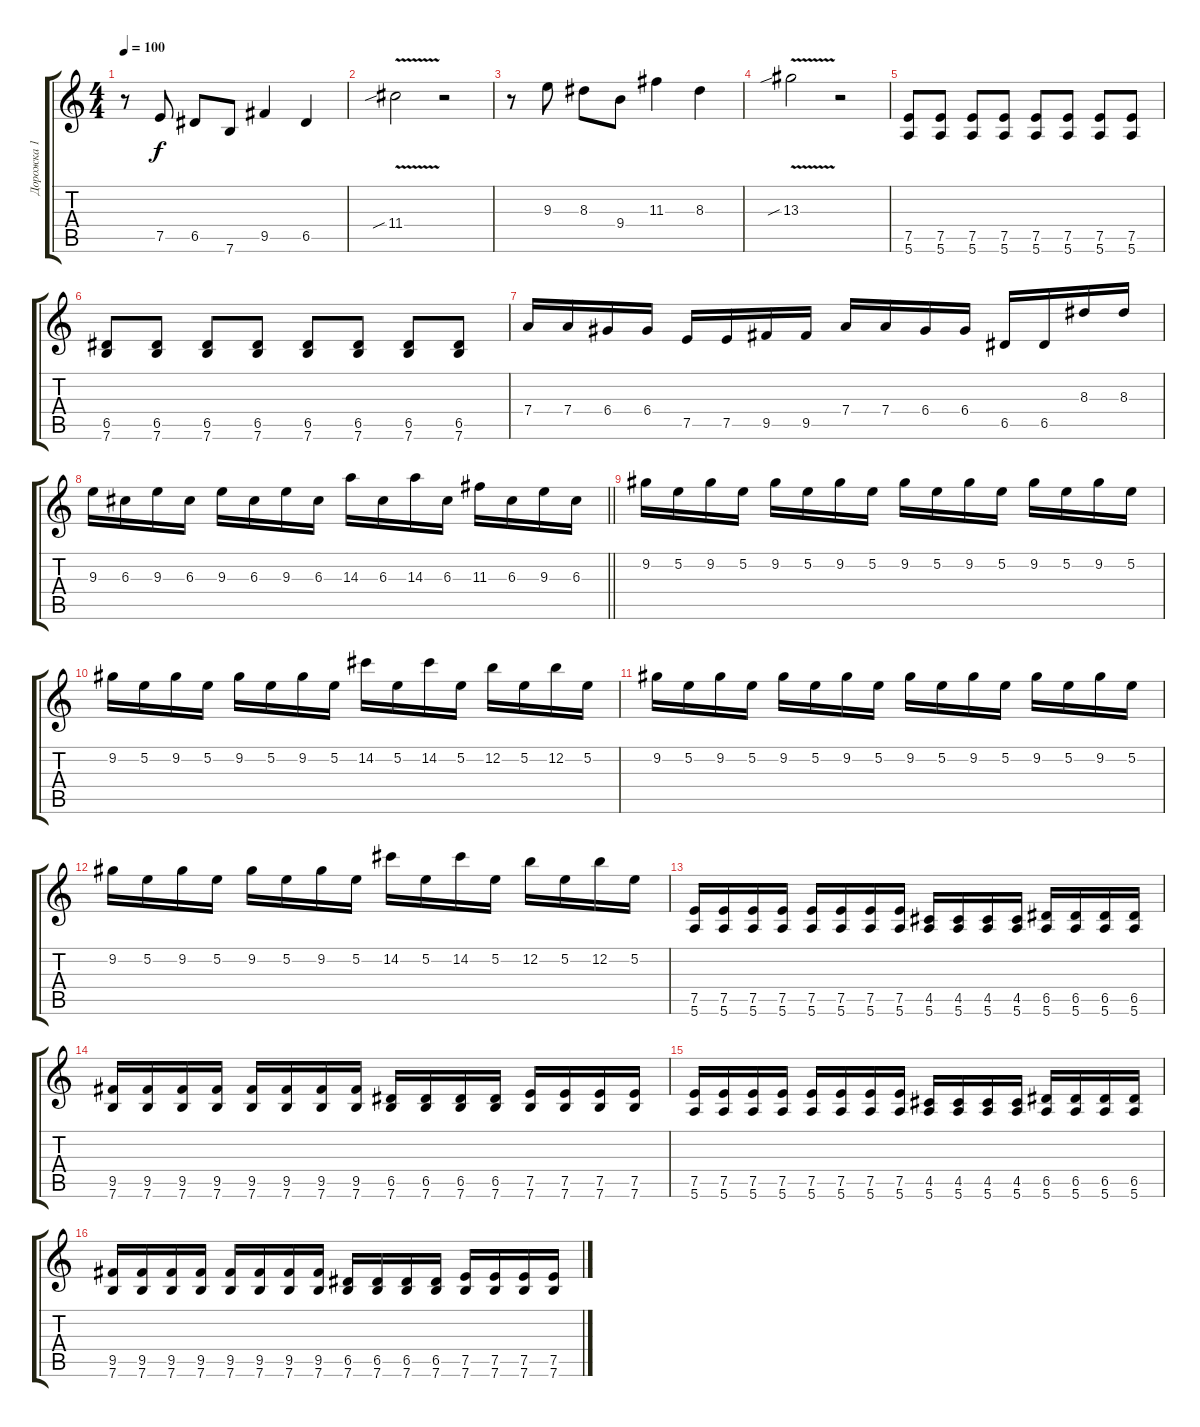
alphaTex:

\track ("Дорожка 1" "Дорожка 1") {instrument distortionguitar}
\staff {score tabs}
\tuning (E4 B3 G3 D3 A2 E2) {hide}
\ts (4 4)
\tempo 100
\clef g2
\ks c
r.8{dy f} 7.5.8 6.5.8 7.6.8 9.5.4 6.5.4 |
11.4{v sib}.2 r.2 |
r.8 9.3.8 8.3.8 9.4.8 11.3.4 8.3.4 |
13.3{v sib}.2 r.2 |
(7.5 5.6).8 (7.5 5.6).8 (7.5 5.6).8 (7.5 5.6).8 (7.5 5.6).8 (7.5 5.6).8 (7.5 5.6).8 (7.5 5.6).8 |
(6.5 7.6).8 (6.5 7.6).8 (6.5 7.6).8 (6.5 7.6).8 (6.5 7.6).8 (6.5 7.6).8 (6.5 7.6).8 (6.5 7.6).8 |
7.4.16 7.4.16 6.4.16 6.4.16 7.5.16 7.5.16 9.5.16 9.5.16 7.4.16 7.4.16 6.4.16 6.4.16 6.5.16 6.5.16 8.3.16 8.3.16 |
\barLineRight lightlight
9.3.16 6.3.16 9.3.16 6.3.16 9.3.16 6.3.16 9.3.16 6.3.16 14.3.16 6.3.16 14.3.16 6.3.16 11.3.16 6.3.16 9.3.16 6.3.16 |
9.2.16 5.2.16 9.2.16 5.2.16 9.2.16 5.2.16 9.2.16 5.2.16 9.2.16 5.2.16 9.2.16 5.2.16 9.2.16 5.2.16 9.2.16 5.2.16 |
9.2.16 5.2.16 9.2.16 5.2.16 9.2.16 5.2.16 9.2.16 5.2.16 14.2.16 5.2.16 14.2.16 5.2.16 12.2.16 5.2.16 12.2.16 5.2.16 |
9.2.16 5.2.16 9.2.16 5.2.16 9.2.16 5.2.16 9.2.16 5.2.16 9.2.16 5.2.16 9.2.16 5.2.16 9.2.16 5.2.16 9.2.16 5.2.16 |
9.2.16 5.2.16 9.2.16 5.2.16 9.2.16 5.2.16 9.2.16 5.2.16 14.2.16 5.2.16 14.2.16 5.2.16 12.2.16 5.2.16 12.2.16 5.2.16 |
(7.5 5.6).16 (7.5 5.6).16 (7.5 5.6).16 (7.5 5.6).16 (7.5 5.6).16 (7.5 5.6).16 (7.5 5.6).16 (7.5 5.6).16 (4.5 5.6).16 (4.5 5.6).16 (4.5 5.6).16 (4.5 5.6).16 (6.5 5.6).16 (6.5 5.6).16 (6.5 5.6).16 (6.5 5.6).16 |
(9.5 7.6).16 (9.5 7.6).16 (9.5 7.6).16 (9.5 7.6).16 (9.5 7.6).16 (9.5 7.6).16 (9.5 7.6).16 (9.5 7.6).16 (6.5 7.6).16 (6.5 7.6).16 (6.5 7.6).16 (6.5 7.6).16 (7.5 7.6).16 (7.5 7.6).16 (7.5 7.6).16 (7.5 7.6).16 |
(7.5 5.6).16 (7.5 5.6).16 (7.5 5.6).16 (7.5 5.6).16 (7.5 5.6).16 (7.5 5.6).16 (7.5 5.6).16 (7.5 5.6).16 (4.5 5.6).16 (4.5 5.6).16 (4.5 5.6).16 (4.5 5.6).16 (6.5 5.6).16 (6.5 5.6).16 (6.5 5.6).16 (6.5 5.6).16 |
(9.5 7.6).16 (9.5 7.6).16 (9.5 7.6).16 (9.5 7.6).16 (9.5 7.6).16 (9.5 7.6).16 (9.5 7.6).16 (9.5 7.6).16 (6.5 7.6).16 (6.5 7.6).16 (6.5 7.6).16 (6.5 7.6).16 (7.5 7.6).16 (7.5 7.6).16 (7.5 7.6).16 (7.5 7.6).16
